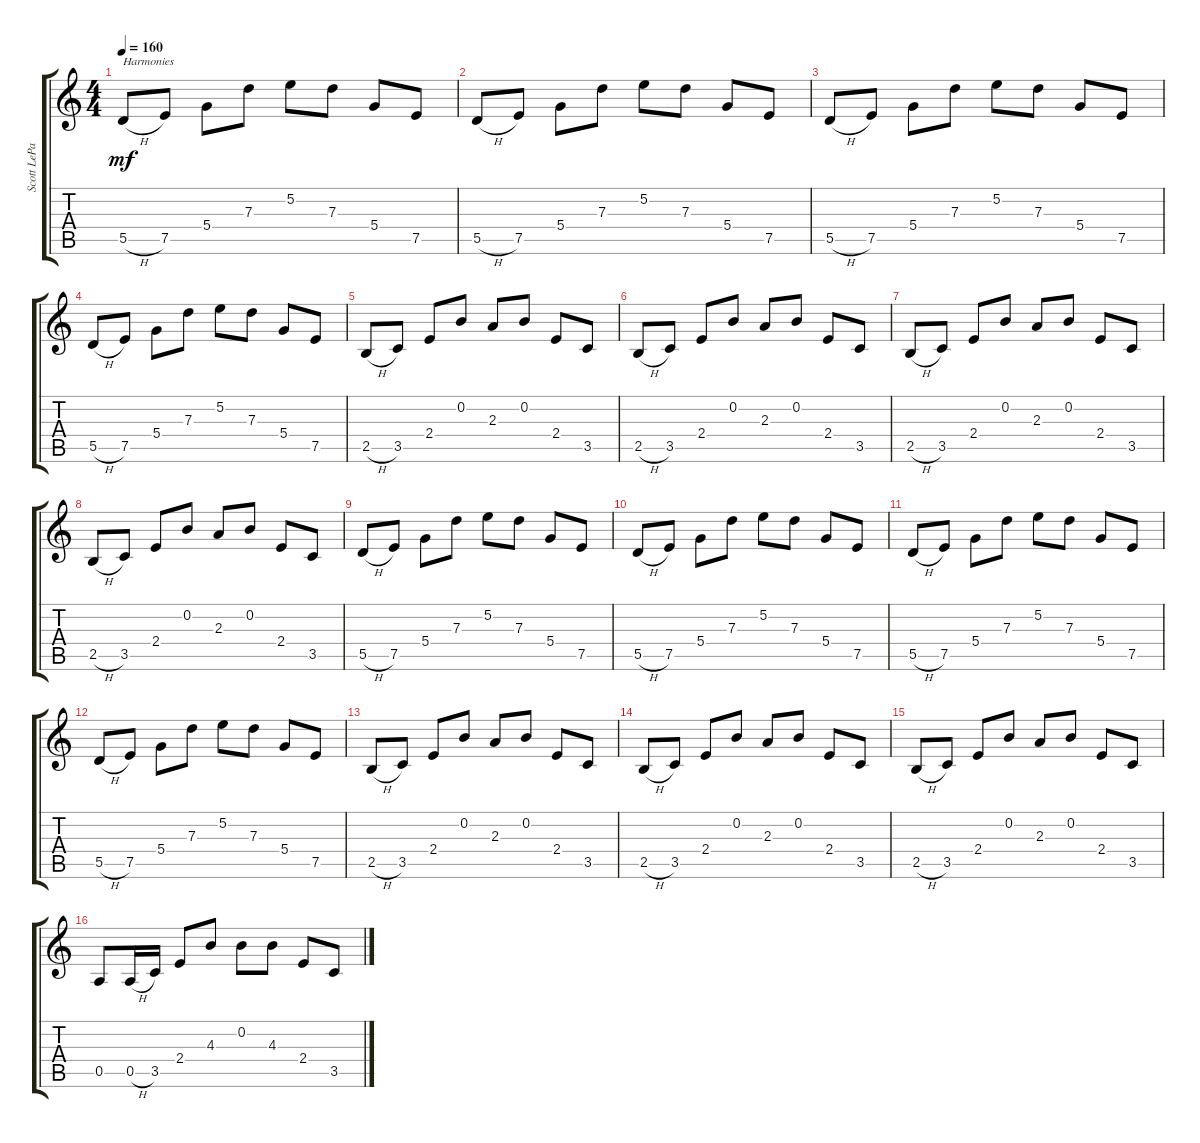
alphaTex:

\track ("Scott LePage Clean 2" "Scott LePa") {instrument acousticguitarnylon}
\staff {score tabs}
\tuning (E4 B3 G3 D3 A2 D2) {hide}
\ts (4 4)
\tempo 160
\clef g2
\ks c
5.5{h}.8{txt "Harmonies" dy mf} 7.5.8 5.4.8 7.3.8 5.2.8 7.3.8 5.4.8 7.5.8 |
5.5{h}.8 7.5.8 5.4.8 7.3.8 5.2.8 7.3.8 5.4.8 7.5.8 |
5.5{h}.8 7.5.8 5.4.8 7.3.8 5.2.8 7.3.8 5.4.8 7.5.8 |
5.5{h}.8 7.5.8 5.4.8 7.3.8 5.2.8 7.3.8 5.4.8 7.5.8 |
2.5{h}.8 3.5.8 2.4.8 0.2.8 2.3.8 0.2.8 2.4.8 3.5.8 |
2.5{h}.8 3.5.8 2.4.8 0.2.8 2.3.8 0.2.8 2.4.8 3.5.8 |
2.5{h}.8 3.5.8 2.4.8 0.2.8 2.3.8 0.2.8 2.4.8 3.5.8 |
2.5{h}.8 3.5.8 2.4.8 0.2.8 2.3.8 0.2.8 2.4.8 3.5.8 |
5.5{h}.8 7.5.8 5.4.8 7.3.8 5.2.8 7.3.8 5.4.8 7.5.8 |
5.5{h}.8 7.5.8 5.4.8 7.3.8 5.2.8 7.3.8 5.4.8 7.5.8 |
5.5{h}.8 7.5.8 5.4.8 7.3.8 5.2.8 7.3.8 5.4.8 7.5.8 |
5.5{h}.8 7.5.8 5.4.8 7.3.8 5.2.8 7.3.8 5.4.8 7.5.8 |
2.5{h}.8 3.5.8 2.4.8 0.2.8 2.3.8 0.2.8 2.4.8 3.5.8 |
2.5{h}.8 3.5.8 2.4.8 0.2.8 2.3.8 0.2.8 2.4.8 3.5.8 |
2.5{h}.8 3.5.8 2.4.8 0.2.8 2.3.8 0.2.8 2.4.8 3.5.8 |
0.5.8 0.5{h}.16 3.5.16 2.4.8 4.3.8 0.2.8 4.3.8 2.4.8 3.5.8
